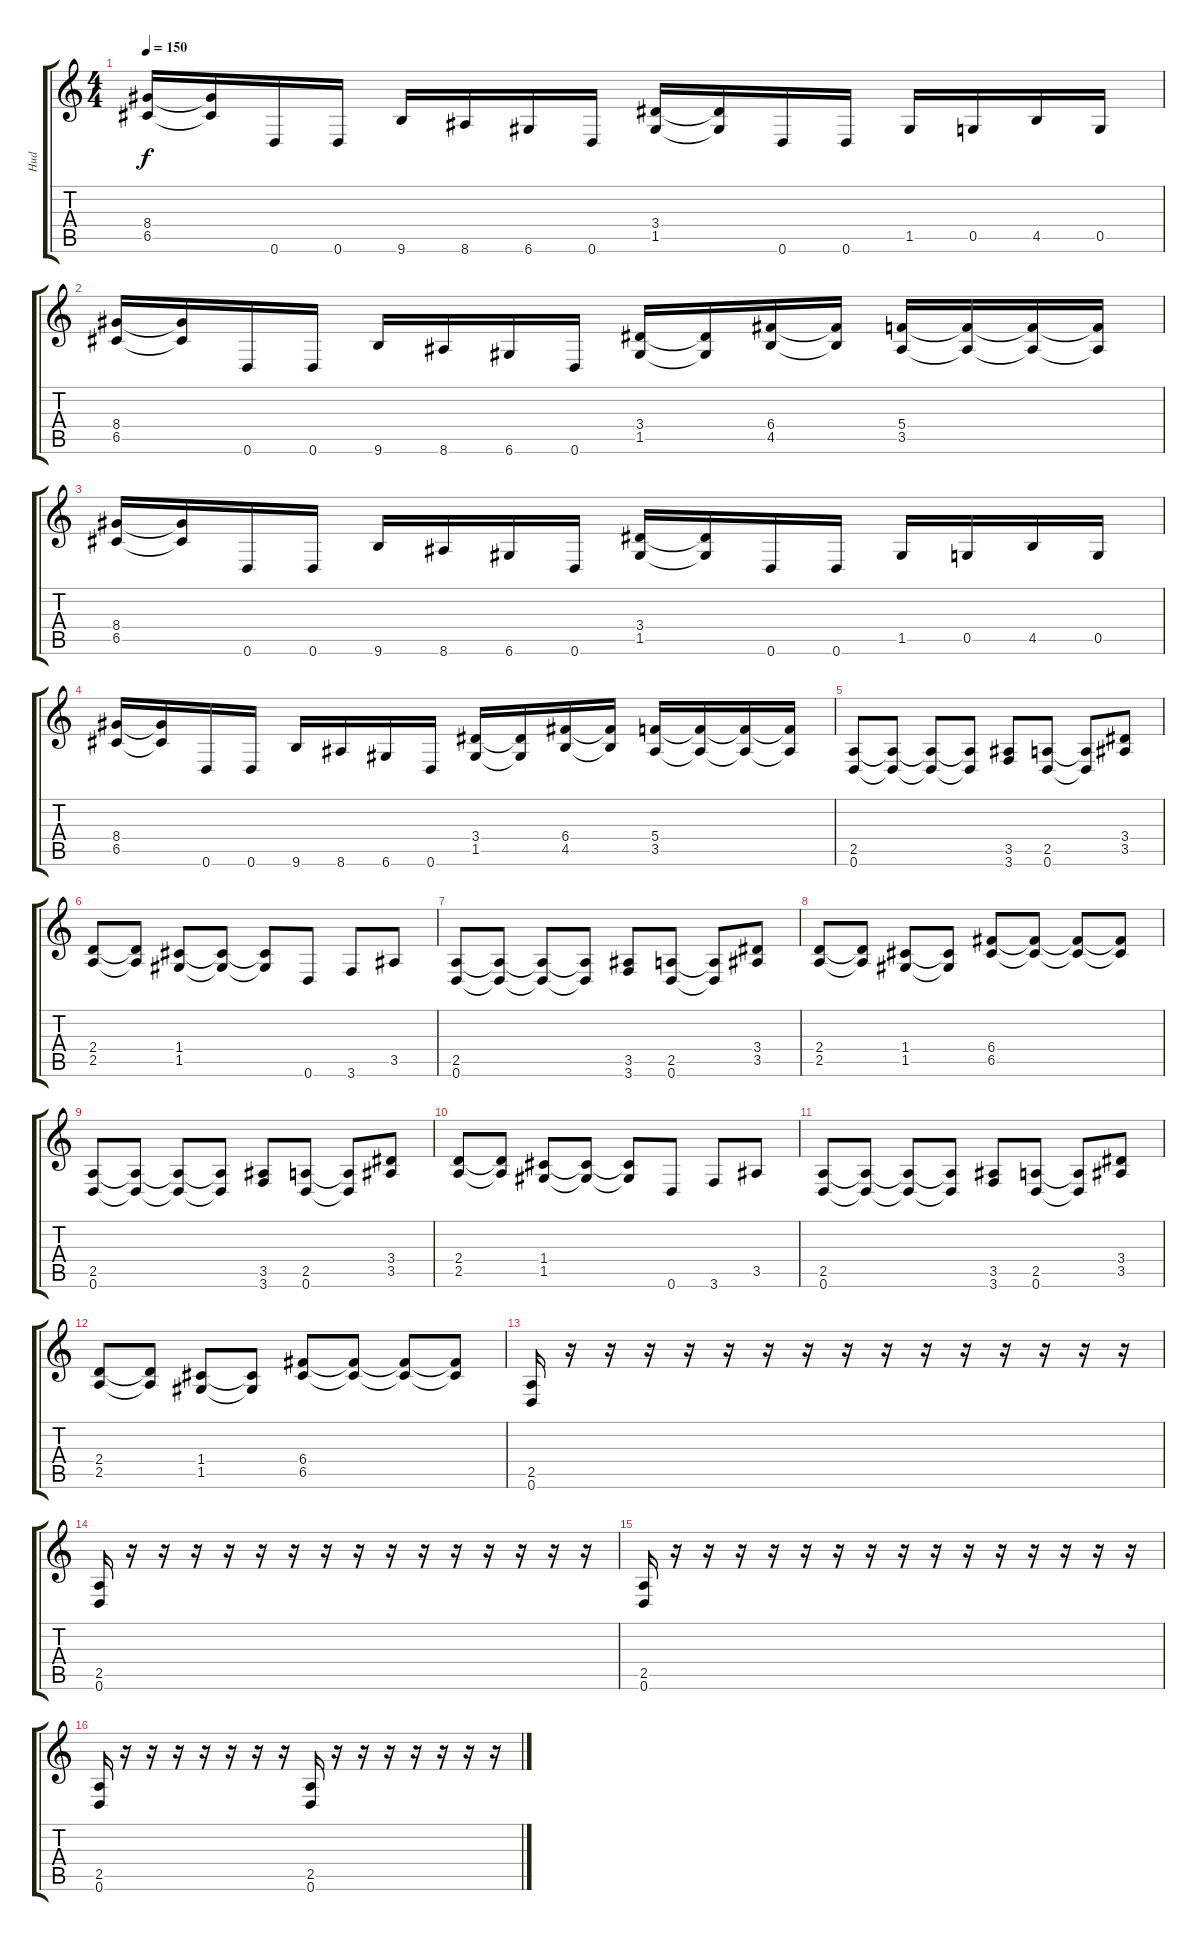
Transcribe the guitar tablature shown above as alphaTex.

\track ("Hud" "Hud") {instrument overdrivenguitar}
\staff {score tabs}
\tuning (D4 A3 F3 C3 G2 D2) {hide}
\ts (4 4)
\tempo 150
\clef g2
\ks c
(8.4 6.5).16{dy f} (8.4{t} 6.5{t}).16 0.6.16 0.6.16 9.6.16 8.6.16 6.6.16 0.6.16 (3.4 1.5).16 (3.4{t} 1.5{t}).16 0.6.16 0.6.16 1.5.16 0.5.16 4.5.16 0.5.16 |
(8.4 6.5).16 (8.4{t} 6.5{t}).16 0.6.16 0.6.16 9.6.16 8.6.16 6.6.16 0.6.16 (3.4 1.5).16 (3.4{t} 1.5{t}).16 (6.4 4.5).16 (6.4{t} 4.5{t}).16 (5.4 3.5).16 (5.4{t} 3.5{t}).16 (5.4{t} 3.5{t}).16 (5.4{t} 3.5{t}).16 |
(8.4 6.5).16 (8.4{t} 6.5{t}).16 0.6.16 0.6.16 9.6.16 8.6.16 6.6.16 0.6.16 (3.4 1.5).16 (3.4{t} 1.5{t}).16 0.6.16 0.6.16 1.5.16 0.5.16 4.5.16 0.5.16 |
(8.4 6.5).16 (8.4{t} 6.5{t}).16 0.6.16 0.6.16 9.6.16 8.6.16 6.6.16 0.6.16 (3.4 1.5).16 (3.4{t} 1.5{t}).16 (6.4 4.5).16 (6.4{t} 4.5{t}).16 (5.4 3.5).16 (5.4{t} 3.5{t}).16 (5.4{t} 3.5{t}).16 (5.4{t} 3.5{t}).16 |
(2.5 0.6).8 (2.5{t} 0.6{t}).8 (2.5{t} 0.6{t}).8 (2.5{t} 0.6{t}).8 (3.5 3.6).8 (2.5 0.6).8 (2.5{t} 0.6{t}).8 (3.4 3.5).8 |
(2.4 2.5).8 (2.4{t} 2.5{t}).8 (1.4 1.5).8 (1.4{t} 1.5{t}).8 (1.4{t} 1.5{t}).8 0.6.8 3.6.8 3.5.8 |
(2.5 0.6).8 (2.5{t} 0.6{t}).8 (2.5{t} 0.6{t}).8 (2.5{t} 0.6{t}).8 (3.5 3.6).8 (2.5 0.6).8 (2.5{t} 0.6{t}).8 (3.4 3.5).8 |
(2.4 2.5).8 (2.4{t} 2.5{t}).8 (1.4 1.5).8 (1.4{t} 1.5{t}).8 (6.4 6.5).8 (6.4{t} 6.5{t}).8 (6.4{t} 6.5{t}).8 (6.4{t} 6.5{t}).8 |
(2.5 0.6).8 (2.5{t} 0.6{t}).8 (2.5{t} 0.6{t}).8 (2.5{t} 0.6{t}).8 (3.5 3.6).8 (2.5 0.6).8 (2.5{t} 0.6{t}).8 (3.4 3.5).8 |
(2.4 2.5).8 (2.4{t} 2.5{t}).8 (1.4 1.5).8 (1.4{t} 1.5{t}).8 (1.4{t} 1.5{t}).8 0.6.8 3.6.8 3.5.8 |
(2.5 0.6).8 (2.5{t} 0.6{t}).8 (2.5{t} 0.6{t}).8 (2.5{t} 0.6{t}).8 (3.5 3.6).8 (2.5 0.6).8 (2.5{t} 0.6{t}).8 (3.4 3.5).8 |
(2.4 2.5).8 (2.4{t} 2.5{t}).8 (1.4 1.5).8 (1.4{t} 1.5{t}).8 (6.4 6.5).8 (6.4{t} 6.5{t}).8 (6.4{t} 6.5{t}).8 (6.4{t} 6.5{t}).8 |
(2.5 0.6).16 r.16 r.16 r.16 r.16 r.16 r.16 r.16 r.16 r.16 r.16 r.16 r.16 r.16 r.16 r.16 |
(2.5 0.6).16 r.16 r.16 r.16 r.16 r.16 r.16 r.16 r.16 r.16 r.16 r.16 r.16 r.16 r.16 r.16 |
(2.5 0.6).16 r.16 r.16 r.16 r.16 r.16 r.16 r.16 r.16 r.16 r.16 r.16 r.16 r.16 r.16 r.16 |
(2.5 0.6).16 r.16 r.16 r.16 r.16 r.16 r.16 r.16 (2.5 0.6).16 r.16 r.16 r.16 r.16 r.16 r.16 r.16
